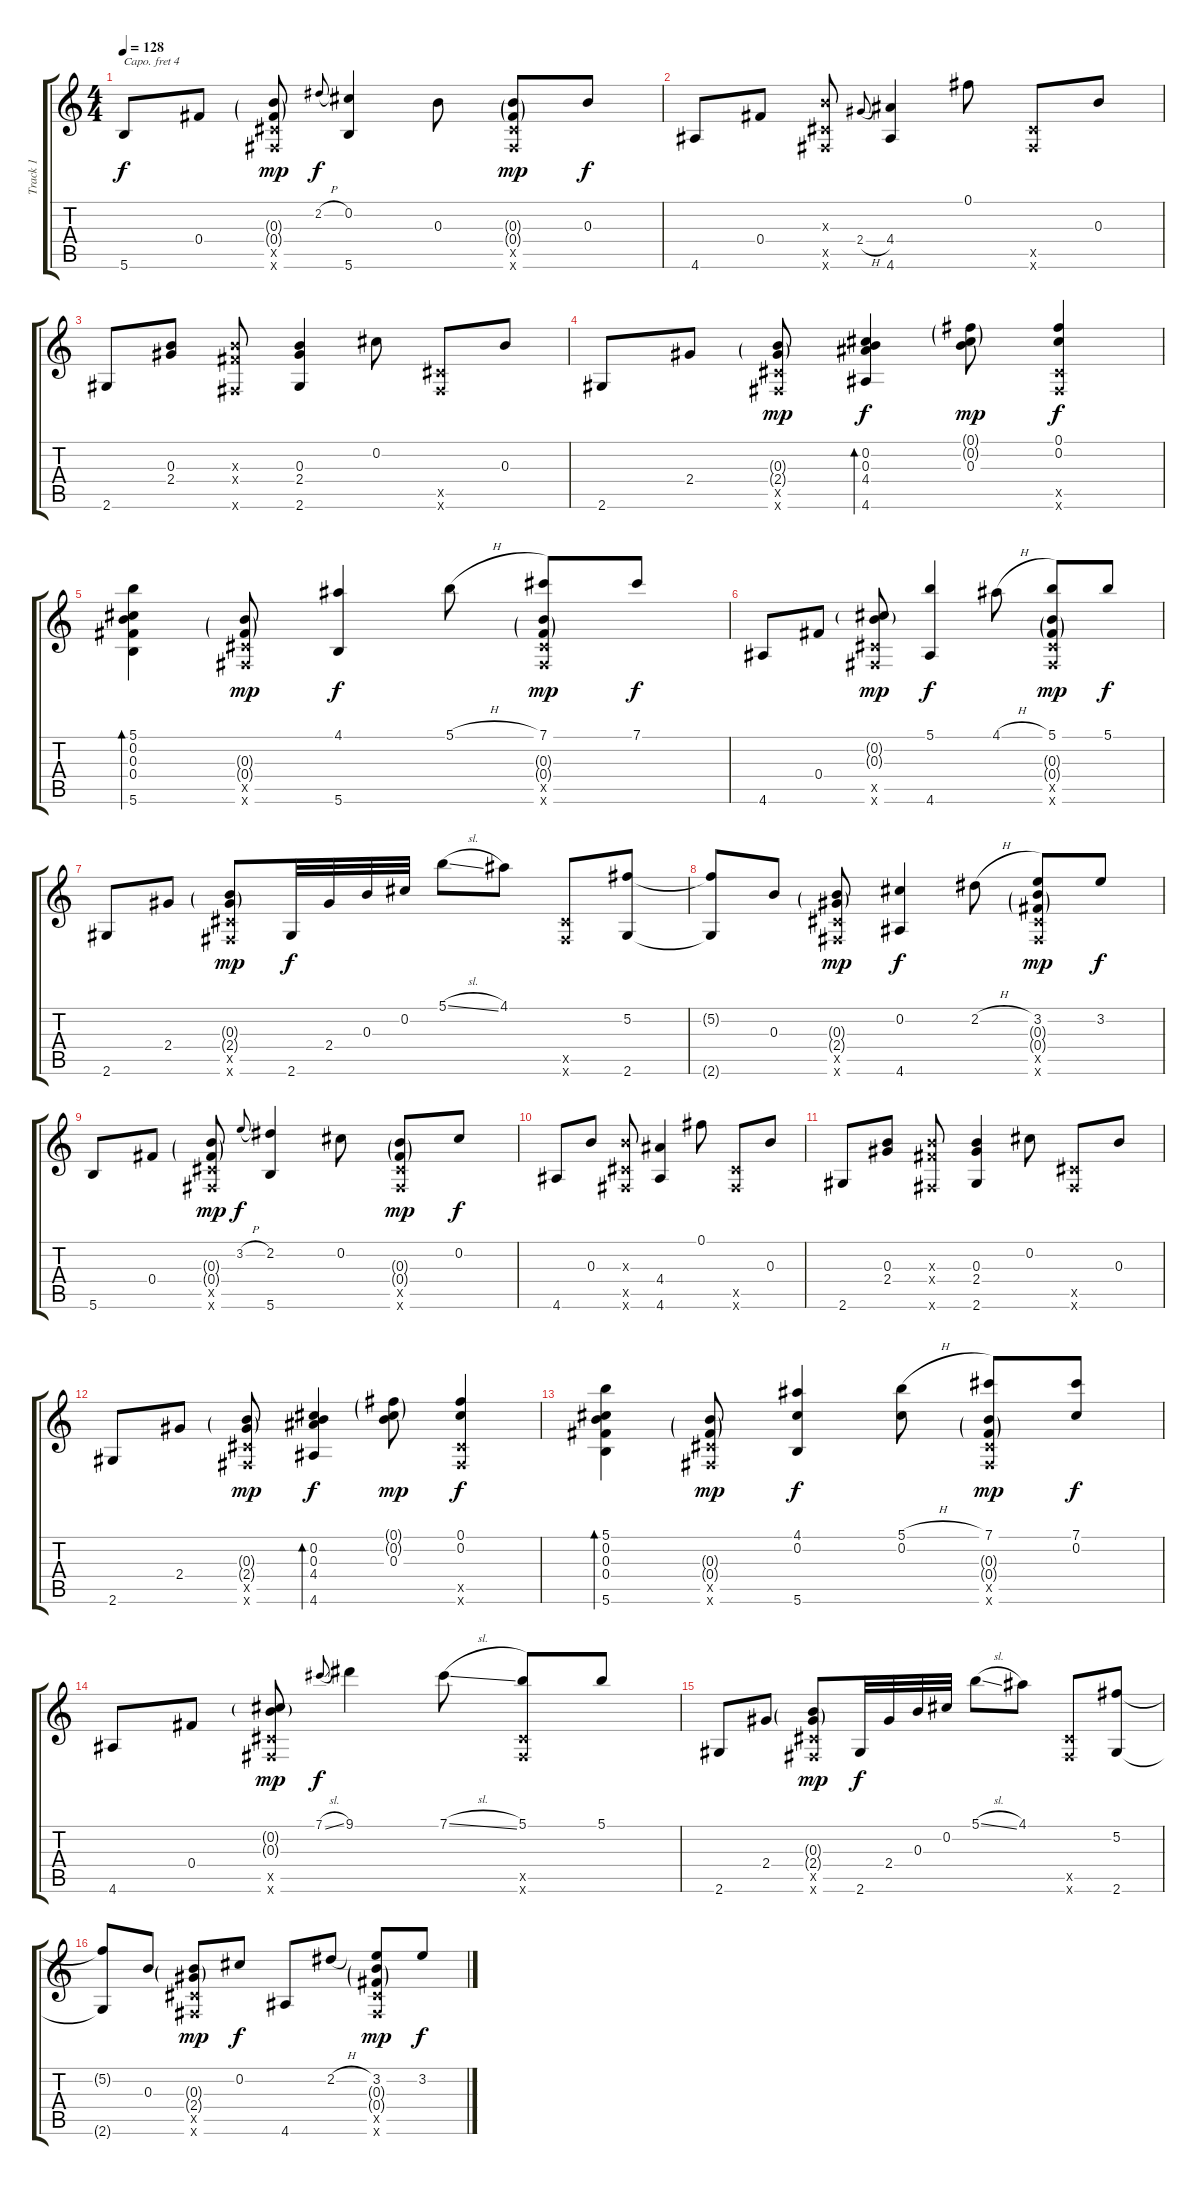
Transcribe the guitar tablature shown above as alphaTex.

\track ("Track 1" "Track 1") {instrument acousticguitarsteel}
\staff {score tabs}
\capo 4
\tuning (D4 A3 G3 D3 A2 D2) {hide}
\ts (4 4)
\tempo 128
\clef g2
\ks c
5.6.8{dy f} 0.4.8 (0.3{g} 0.4{g} 0.5{x} 0.6{x}).8{dy mp} 2.2{h}.8{gr onbeat dy f} (0.2 5.6).4 0.3.8 (0.3{g} 0.4{g} 0.5{x} 0.6{x}).8{dy mp} 0.3.8{dy f} |
4.6.8 0.4.8 (0.3{x} 0.5{x} 0.6{x}).8 2.4{h}.8{gr onbeat} (4.4 4.6).4 0.1.8 (0.5{x} 0.6{x}).8 0.3.8 |
2.6.8 (0.3 2.4).8 (0.3{x} 0.4{x} 0.6{x}).8 (0.3 2.4 2.6).4 0.2.8 (0.5{x} 0.6{x}).8 0.3.8 |
2.6.8 2.4.8 (0.3{g} 2.4{g} 0.5{x} 0.6{x}).8{dy mp} (0.2 0.3 4.4 4.6).4{bd 60 dy f} (0.1{g} 0.2{g} 0.3).8{dy mp} (0.1 0.2 0.5{x} 0.6{x}).4{dy f} |
(5.1 0.2 0.3 0.4 5.6).4{bd 120} (0.3{g} 0.4{g} 0.5{x} 0.6{x}).8{dy mp} (4.1 5.6).4{dy f} 5.1{h}.8 (7.1 0.3{g} 0.4{g} 0.5{x} 0.6{x}).8{dy mp} 7.1.8{dy f} |
4.6.8 0.4.8 (0.2{g} 0.3{g} 0.5{x} 0.6{x}).8{dy mp} (5.1 4.6).4{dy f} 4.1{h}.8 (5.1 0.3{g} 0.4{g} 0.5{x} 0.6{x}).8{dy mp} 5.1.8{dy f} |
2.6.8 2.4.8 (0.3{g} 2.4{g} 0.5{x} 0.6{x}).8{dy mp} 2.6.32{dy f} 2.4.32 0.3.32 0.2.32 5.1{sl}.8 4.1.8 (0.5{x} 0.6{x}).8 (5.2 2.6).8 |
(5.2{t} 2.6{t}).8 0.3.8 (0.3{g} 2.4{g} 0.5{x} 0.6{x}).8{dy mp} (0.2 4.6).4{dy f} 2.2{h}.8 (3.2 0.3{g} 0.4{g} 0.5{x} 0.6{x}).8{dy mp} 3.2.8{dy f} |
5.6.8 0.4.8 (0.3{g} 0.4{g} 0.5{x} 0.6{x}).8{dy mp} 3.2{h}.8{gr onbeat dy f} (2.2 5.6).4 0.2.8 (0.3{g} 0.4{g} 0.5{x} 0.6{x}).8{dy mp} 0.2.8{dy f} |
4.6.8 0.3.8 (0.3{x} 0.5{x} 0.6{x}).8 (4.4 4.6).4 0.1.8 (0.5{x} 0.6{x}).8 0.3.8 |
2.6.8 (0.3 2.4).8 (0.3{x} 0.4{x} 0.6{x}).8 (0.3 2.4 2.6).4 0.2.8 (0.5{x} 0.6{x}).8 0.3.8 |
2.6.8 2.4.8 (0.3{g} 2.4{g} 0.5{x} 0.6{x}).8{dy mp} (0.2 0.3 4.4 4.6).4{bd 60 dy f} (0.1{g} 0.2{g} 0.3).8{dy mp} (0.1 0.2 0.5{x} 0.6{x}).4{dy f} |
(5.1 0.2 0.3 0.4 5.6).4{bd 120} (0.3{g} 0.4{g} 0.5{x} 0.6{x}).8{dy mp} (4.1 0.2 5.6).4{dy f} (5.1{h} 0.2).8 (7.1 0.3{g} 0.4{g} 0.5{x} 0.6{x}).8{dy mp} (7.1 0.2).8{dy f} |
4.6.8 0.4.8 (0.2{g} 0.3{g} 0.5{x} 0.6{x}).8{dy mp} 7.1{sl}.8{gr onbeat dy f} 9.1.4 7.1{sl}.8 (5.1 0.5{x} 0.6{x}).8 5.1.8 |
2.6.8 2.4.8 (0.3{g} 2.4{g} 0.5{x} 0.6{x}).8{dy mp} 2.6.32{dy f} 2.4.32 0.3.32 0.2.32 5.1{sl}.8 4.1.8 (0.5{x} 0.6{x}).8 (5.2 2.6).8 |
(5.2{t} 2.6{t}).8 0.3.8 (0.3{g} 2.4{g} 0.5{x} 0.6{x}).8{dy mp} 0.2.8{dy f} 4.6.8 2.2{h}.8 (3.2 0.3{g} 0.4{g} 0.5{x} 0.6{x}).8{dy mp} 3.2.8{dy f}
